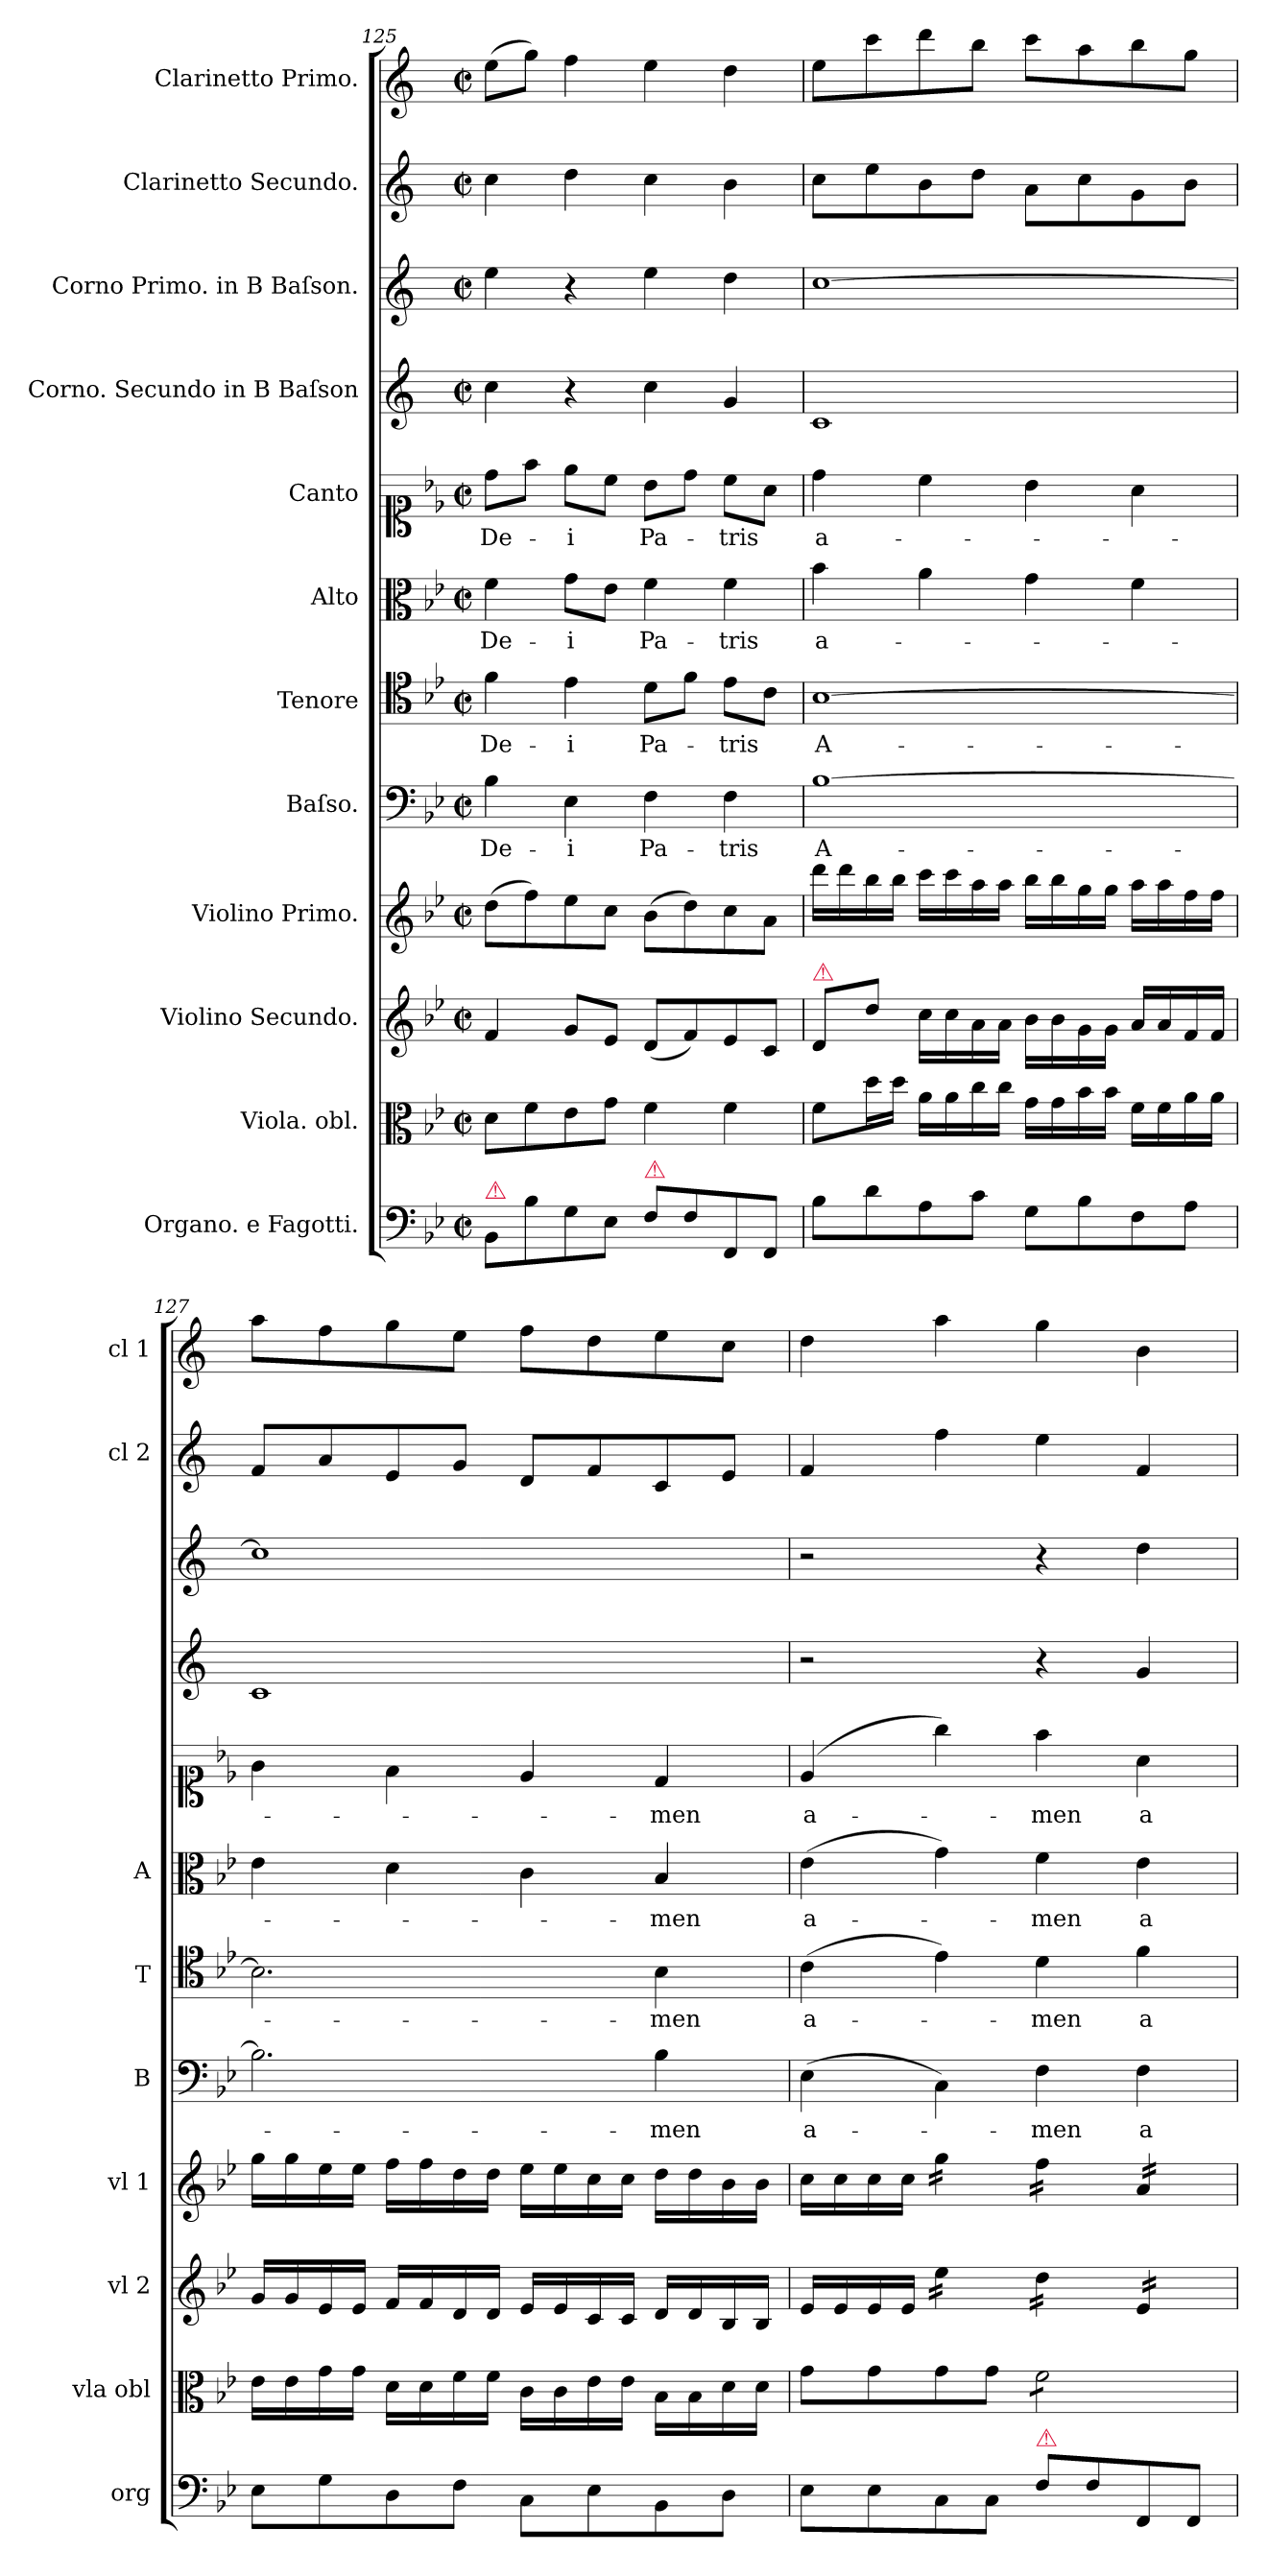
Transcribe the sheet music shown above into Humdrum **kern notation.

**kern	**dynam	**kern	**dynam	**kern	**dynam	**kern	**kern	**text	**kern	**text	**kern	**text	**kern	**text	**dynam	**kern	**dynam	**kern	**dynam	**kern	**kern	**dynam
*part12	*part12	*part11	*part11	*part10	*part10	*part9	*part8	*part8	*part7	*part7	*part6	*part6	*part5	*part5	*part5	*part4	*part4	*part3	*part3	*part2	*part1	*part1
*staff12	*staff12	*staff11	*staff11	*staff10	*staff10	*staff9	*staff8	*staff8	*staff7	*staff7	*staff6	*staff6	*staff5	*staff5	*staff5	*staff4	*staff4	*staff3	*staff3	*staff2	*staff1	*staff1
*I"Organo. e Fagotti.	*	*I"Viola. obl.	*	*I"Violino Secundo.	*	*I"Violino Primo.	*I"Baſso.	*	*I"Tenore	*	*I"Alto	*	*I"Canto	*	*	*I"Corno. Secundo in B Baſson	*	*I"Corno Primo. in B Baſson.	*	*I"Clarinetto Secundo.	*I"Clarinetto Primo.	*
*I'org	*	*I'vla obl	*	*I'vl 2	*	*I'vl 1	*I'B	*	*I'T	*	*I'A	*	*	*	*	*	*	*	*	*I'cl 2	*I'cl 1	*
*clefF4	*	*clefC3	*	*clefG2	*	*clefG2	*clefF4	*	*clefC4	*	*clefC3	*	*clefC1	*	*	*clefG2	*	*clefG2	*	*clefG2	*clefG2	*
*	*	*	*	*	*	*	*	*	*	*	*	*	*	*	*	*ITrd1c2	*	*ITrd1c2	*	*ITrd1c2	*ITrd1c2	*
*k[b-e-]	*	*k[b-e-]	*	*k[b-e-]	*	*k[b-e-]	*k[b-e-]	*	*k[b-e-]	*	*k[b-e-]	*	*k[b-e-]	*	*	*k[b-e-]	*	*k[b-e-]	*	*k[b-e-]	*k[b-e-]	*
*	*	*B-:	*	*B-:	*	*B-:	*B-:	*	*B-:	*	*B-:	*	*B-:	*	*	*B-:	*	*B-:	*	*B-:	*B-:	*
*M2/2	*	*M2/2	*	*M2/2	*	*M2/2	*M2/2	*	*M2/2	*	*M2/2	*	*M2/2	*	*	*M2/2	*	*M2/2	*	*M2/2	*M2/2	*
*met(c|)	*	*met(c|)	*	*met(c|)	*	*met(c|)	*met(c|)	*	*met(c|)	*	*met(c|)	*	*met(c|)	*	*	*met(c|)	*	*met(c|)	*	*met(c|)	*met(c|)	*
=125	=125	=125	=125	=125	=125	=125	=125	=125	=125	=125	=125	=125	=125	=125	=125	=125	=125	=125	=125	=125	=125	=125
!LO:TX:a:color=crimson:t=⚠	!	!	!	!	!	!	!	!	!	!	!	!	!	!	!	!	!	!	!	!	!	!
8BB-/L	.	8d\L	.	4f/	.	(8dd\L	4B-\	De-	4f\	De-	4f\	De-	8dd\L	De-	.	4b-\	.	4dd\	.	4b-\	(8dd\L	.
8B-\	.	8f\	.	.	.	8ff\)	.	.	.	.	.	.	8ff\J	.	.	.	.	.	.	.	8ff\J)	.
8G\	.	8e-\	.	8g/L	.	8ee-\	4E-\	-i	4e-\	-i	8g\L	-i	8ee-\L	-i	.	4r	.	4r	.	4cc\	4ee-\	.
8E-\J	.	8g\J	.	8e-/J	.	8cc\J	.	.	.	.	8e-\J	.	8cc\J	.	.	.	.	.	.	.	.	.
!LO:TX:a:color=crimson:t=⚠	!	!	!	!	!	!	!	!	!	!	!	!	!	!	!	!	!	!	!	!	!	!
8F\L	.	4f\	.	(8d/L	.	(8b-\L	4F\	Pa-	8d\L	Pa-	4f\	Pa-	8b-\L	Pa-	.	4b-\	.	4dd\	.	4b-\	4dd\	.
8F\	.	.	.	8f/)	.	8dd\)	.	.	8f\J	.	.	.	8dd\J	.	.	.	.	.	.	.	.	.
8FF/	.	4f\	.	8e-/	.	8cc\	4F\	-tris	8e-\L	-tris	4f\	-tris	8cc\L	-tris	.	4f/	.	4cc\	.	4a\	4cc\	.
8FF/J	.	.	.	8c/J	.	8a\J	.	.	8c\J	.	.	.	8a\J	.	.	.	.	.	.	.	.	.
=126	=126	=126	=126	=126	=126	=126	=126	=126	=126	=126	=126	=126	=126	=126	=126	=126	=126	=126	=126	=126	=126	=126
!	!	!	!	!LO:TX:a:color=crimson:t=⚠	!	!	!	!	!	!	!	!	!	!	!	!	!	!	!	!	!	!
!	!	!	!	!	!	!	!	!	!	!	!	!	!	!	!LO:DY:a	!	!LO:DY:rj	!	!	!	!	!
8B-\L	forto	8f\L	forto	8d/L	fort	16ddd\LL	[1B-	A-	[1B-	A-	4b-\	a-	4dd\	a-	forto	1B-	fort	[1b-	fort	8b-\L	8dd\L	fort
.	.	.	.	.	.	16ddd\	.	.	.	.	.	.	.	.	.	.	.	.	.	.	.	.
8d\	.	16dd\L	.	8dd\J	.	16bb-\	.	.	.	.	.	.	.	.	.	.	.	.	.	8dd\	8bb-\	.
.	.	16dd\JJ	.	.	.	16bb-\JJ	.	.	.	.	.	.	.	.	.	.	.	.	.	.	.	.
8A\	.	16a\LL	.	16cc\LL	.	16ccc\LL	.	.	.	.	4a\	.	4cc\	.	.	.	.	.	.	8a\	8ccc\	.
.	.	16a\	.	16cc\	.	16ccc\	.	.	.	.	.	.	.	.	.	.	.	.	.	.	.	.
8c\J	.	16cc\	.	16a\	.	16aa\	.	.	.	.	.	.	.	.	.	.	.	.	.	8cc\J	8aa\J	.
.	.	16cc\JJ	.	16a\JJ	.	16aa\JJ	.	.	.	.	.	.	.	.	.	.	.	.	.	.	.	.
8G\L	.	16g\LL	.	16b-\LL	.	16bb-\LL	.	.	.	.	4g\	.	4b-\	.	.	.	.	.	.	8g\L	8bb-\L	.
.	.	16g\	.	16b-\	.	16bb-\	.	.	.	.	.	.	.	.	.	.	.	.	.	.	.	.
8B-\	.	16b-\	.	16g\	.	16gg\	.	.	.	.	.	.	.	.	.	.	.	.	.	8b-\	8gg\	.
.	.	16b-\JJ	.	16g\JJ	.	16gg\JJ	.	.	.	.	.	.	.	.	.	.	.	.	.	.	.	.
8F\	.	16f\LL	.	16a/LL	.	16aa\LL	.	.	.	.	4f\	.	4a\	.	.	.	.	.	.	8f\	8aa\	.
.	.	16f\	.	16a/	.	16aa\	.	.	.	.	.	.	.	.	.	.	.	.	.	.	.	.
8A\J	.	16a\	.	16f/	.	16ff\	.	.	.	.	.	.	.	.	.	.	.	.	.	8a\J	8ff\J	.
.	.	16a\JJ	.	16f/JJ	.	16ff\JJ	.	.	.	.	.	.	.	.	.	.	.	.	.	.	.	.
=127	=127	=127	=127	=127	=127	=127	=127	=127	=127	=127	=127	=127	=127	=127	=127	=127	=127	=127	=127	=127	=127	=127
8E-\L	.	16e-\LL	.	16g/LL	.	16gg\LL	2.B-\]	.	2.B-\]	.	4e-\	.	4g\	.	.	1B-	.	1b-]	.	8e-/L	8gg\L	.
.	.	16e-\	.	16g/	.	16gg\	.	.	.	.	.	.	.	.	.	.	.	.	.	.	.	.
8G\	.	16g\	.	16e-/	.	16ee-\	.	.	.	.	.	.	.	.	.	.	.	.	.	8g/	8ee-\	.
.	.	16g\JJ	.	16e-/JJ	.	16ee-\JJ	.	.	.	.	.	.	.	.	.	.	.	.	.	.	.	.
8D\	.	16d\LL	.	16f/LL	.	16ff\LL	.	.	.	.	4d\	.	4f\	.	.	.	.	.	.	8d/	8ff\	.
.	.	16d\	.	16f/	.	16ff\	.	.	.	.	.	.	.	.	.	.	.	.	.	.	.	.
8F\J	.	16f\	.	16d/	.	16dd\	.	.	.	.	.	.	.	.	.	.	.	.	.	8f/J	8dd\J	.
.	.	16f\JJ	.	16d/JJ	.	16dd\JJ	.	.	.	.	.	.	.	.	.	.	.	.	.	.	.	.
8C\L	.	16c\LL	.	16e-/LL	.	16ee-\LL	.	.	.	.	4c\	.	4e-/	.	.	.	.	.	.	8c/L	8ee-\L	.
.	.	16c\	.	16e-/	.	16ee-\	.	.	.	.	.	.	.	.	.	.	.	.	.	.	.	.
8E-\	.	16e-\	.	16c/	.	16cc\	.	.	.	.	.	.	.	.	.	.	.	.	.	8e-/	8cc\	.
.	.	16e-\JJ	.	16c/JJ	.	16cc\JJ	.	.	.	.	.	.	.	.	.	.	.	.	.	.	.	.
8BB-\	.	16B-\LL	.	16d/LL	.	16dd\LL	4B-\	-men	4B-\	-men	4B-/	-men	4d/	-men	.	.	.	.	.	8B-/	8dd\	.
.	.	16B-\	.	16d/	.	16dd\	.	.	.	.	.	.	.	.	.	.	.	.	.	.	.	.
8D\J	.	16d\	.	16B-/	.	16b-\	.	.	.	.	.	.	.	.	.	.	.	.	.	8d/J	8b-\J	.
.	.	16d\JJ	.	16B-/JJ	.	16b-\JJ	.	.	.	.	.	.	.	.	.	.	.	.	.	.	.	.
=128	=128	=128	=128	=128	=128	=128	=128	=128	=128	=128	=128	=128	=128	=128	=128	=128	=128	=128	=128	=128	=128	=128
!	!	!	!	!	!	!	!	!	!	!	!	!LO:LY:i	!	!	!	!	!	!	!	!	!	!
8E-\L	.	8g\L	.	16e-/LL	.	16cc\LL	(4E-\	a-	(4c\	a-	(4e-\	a-	(4e-/	a-	.	2r	.	2r	.	4e-/	4cc\	.
.	.	.	.	16e-/	.	16cc\	.	.	.	.	.	.	.	.	.	.	.	.	.	.	.	.
8E-\	.	8g\	.	16e-/	.	16cc\	.	.	.	.	.	.	.	.	.	.	.	.	.	.	.	.
.	.	.	.	16e-/JJ	.	16cc\JJ	.	.	.	.	.	.	.	.	.	.	.	.	.	.	.	.
*	*	*	*	*tremolo	*	*	*	*	*	*	*	*	*	*	*	*	*	*	*	*	*	*
*	*	*	*	*	*	*tremolo	*	*	*	*	*	*	*	*	*	*	*	*	*	*	*	*
8C\	.	8g\	.	16ee-\LL	.	16gg\LL	4C\)	.	4e-\)	.	4g\)	.	4gg\)	.	.	.	.	.	.	4ee-\	4gg\	.
.	.	.	.	16ee-\	.	16gg\	.	.	.	.	.	.	.	.	.	.	.	.	.	.	.	.
8C\J	.	8g\J	.	16ee-\	.	16gg\	.	.	.	.	.	.	.	.	.	.	.	.	.	.	.	.
.	.	.	.	16ee-\JJ	.	16gg\JJ	.	.	.	.	.	.	.	.	.	.	.	.	.	.	.	.
!LO:TX:a:color=crimson:t=⚠	!	!	!	!	!	!	!	!	!	!	!	!	!	!	!	!	!	!	!	!	!	!
!	!	!	!	!	!	!	!	!	!	!	!	!LO:LY:i	!	!	!	!	!	!	!	!	!	!
*	*	*tremolo	*	*	*	*	*	*	*	*	*	*	*	*	*	*	*	*	*	*	*	*
8F\L	.	8f\L	.	16dd\LL	.	16ff\LL	4F\	-men	4d\	-men	4f\	-men	4ff\	-men	.	4r	.	4r	.	4dd\	4ff\	.
.	.	.	.	16dd\	.	16ff\	.	.	.	.	.	.	.	.	.	.	.	.	.	.	.	.
8F\	.	8f\	.	16dd\	.	16ff\	.	.	.	.	.	.	.	.	.	.	.	.	.	.	.	.
.	.	.	.	16dd\JJ	.	16ff\JJ	.	.	.	.	.	.	.	.	.	.	.	.	.	.	.	.
8FF/	.	8f\	.	16e-/LL	.	16a/LL	4F\	a-	4f\	a-	4e-\	a-	4a\	a-	.	4f/	.	4cc\	.	4e-/	4a\	.
.	.	.	.	16e-/	.	16a/	.	.	.	.	.	.	.	.	.	.	.	.	.	.	.	.
8FF/J	.	8f\J	.	16e-/	.	16a/	.	.	.	.	.	.	.	.	.	.	.	.	.	.	.	.
*	*	*Xtremolo	*	*	*	*	*	*	*	*	*	*	*	*	*	*	*	*	*	*	*	*
.	.	.	.	16e-/JJ	.	16a/JJ	.	.	.	.	.	.	.	.	.	.	.	.	.	.	.	.
*	*	*	*	*	*	*Xtremolo	*	*	*	*	*	*	*	*	*	*	*	*	*	*	*	*
*	*	*	*	*Xtremolo	*	*	*	*	*	*	*	*	*	*	*	*	*	*	*	*	*	*
=	=	=	=	=	=	=	=	=	=	=	=	=	=	=	=	=	=	=	=	=	=	=
*-	*-	*-	*-	*-	*-	*-	*-	*-	*-	*-	*-	*-	*-	*-	*-	*-	*-	*-	*-	*-	*-	*-
